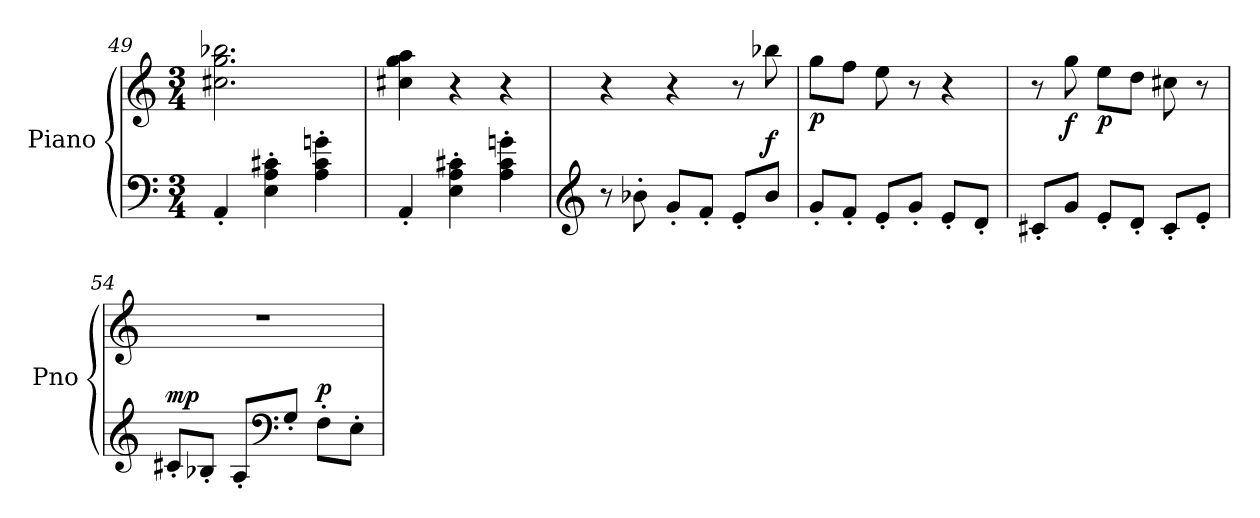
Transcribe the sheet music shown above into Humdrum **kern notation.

**kern	**kern	**dynam
*part1	*part1	*part1
*staff2	*staff1	*staff1/2
*I"Piano	*	*
*I'Pno	*	*
*clefF4	*clefG2	*
*k[]	*k[]	*
*M3/4	*M3/4	*
=49	=49	=49
4AA'/	2.cc#X\ 2.gg\ 2.bb-X\	.
4E\' 4A\' 4c#X\'	.	.
4A\' 4c#\' 4gn\'	.	.
=50	=50	=50
4AA'/	4cc#X\ 4gg\ 4aa\	.
4E\' 4A\' 4c#X\'	4r	.
4A\' 4c#\' 4gn\'	4r	.
=51	=51	=51
*clefG2	*	*
8r	4r	.
8b-X'\	.	.
8g'/L	4r	.
8f'/J	.	.
8e'/L	8r	.
!	!	!LO:DY:a=2
8b-/J	8bb-X\	f
=52	=52	=52
!	!	!LO:DY:b
8g'/L	8gg\L	p
8f'/J	8ff\J	.
8e'/L	8ee\	.
8g'/J	8r	.
8e'/L	4r	.
8d'/J	.	.
=53	=53	=53
8c#X'/L	8r	.
!	!	!LO:DY:b
8g/J	8gg\	f
!	!	!LO:DY:b
8e'/L	8ee\L	p
8d'/J	8dd\J	.
8c#'/L	8cc#X\	.
8e'/J	8r	.
!!LO:LB:g=z
=54	=54	=54
!	!	!LO:DY:a=2
8c#X'/L	2.r	mp
8B-X'/J	.	.
8A'/L	.	.
*clefF4	*	*
8G'/J	.	.
!	!	!LO:DY:a=2
8F'\L	.	p
8E'\J	.	.
=	=	=
*-	*-	*-
